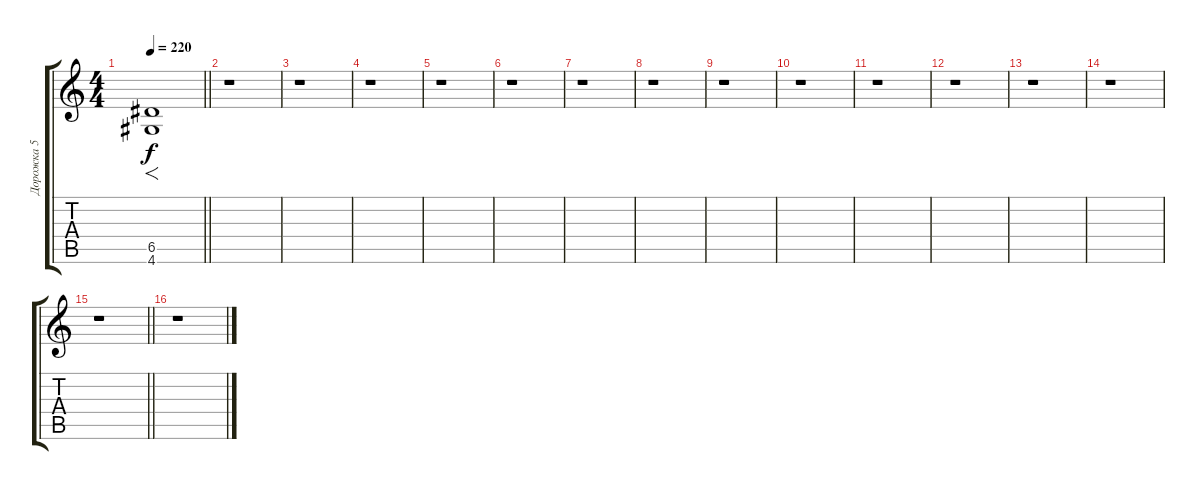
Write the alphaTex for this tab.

\track ("Дорожка 5" "Дорожка 5") {instrument distortionguitar}
\staff {score tabs}
\tuning (E4 B3 G3 D3 A2 E2) {hide}
\ts (4 4)
\tempo 220
\clef g2
\barLineRight lightlight
\ks c
(6.5 4.6).1{f dy f} |
r.1 |
r.1 |
r.1 |
r.1 |
r.1 |
r.1 |
r.1 |
r.1 |
r.1 |
r.1 |
r.1 |
r.1 |
r.1 |
\barLineRight lightlight
r.1 |
r.1
